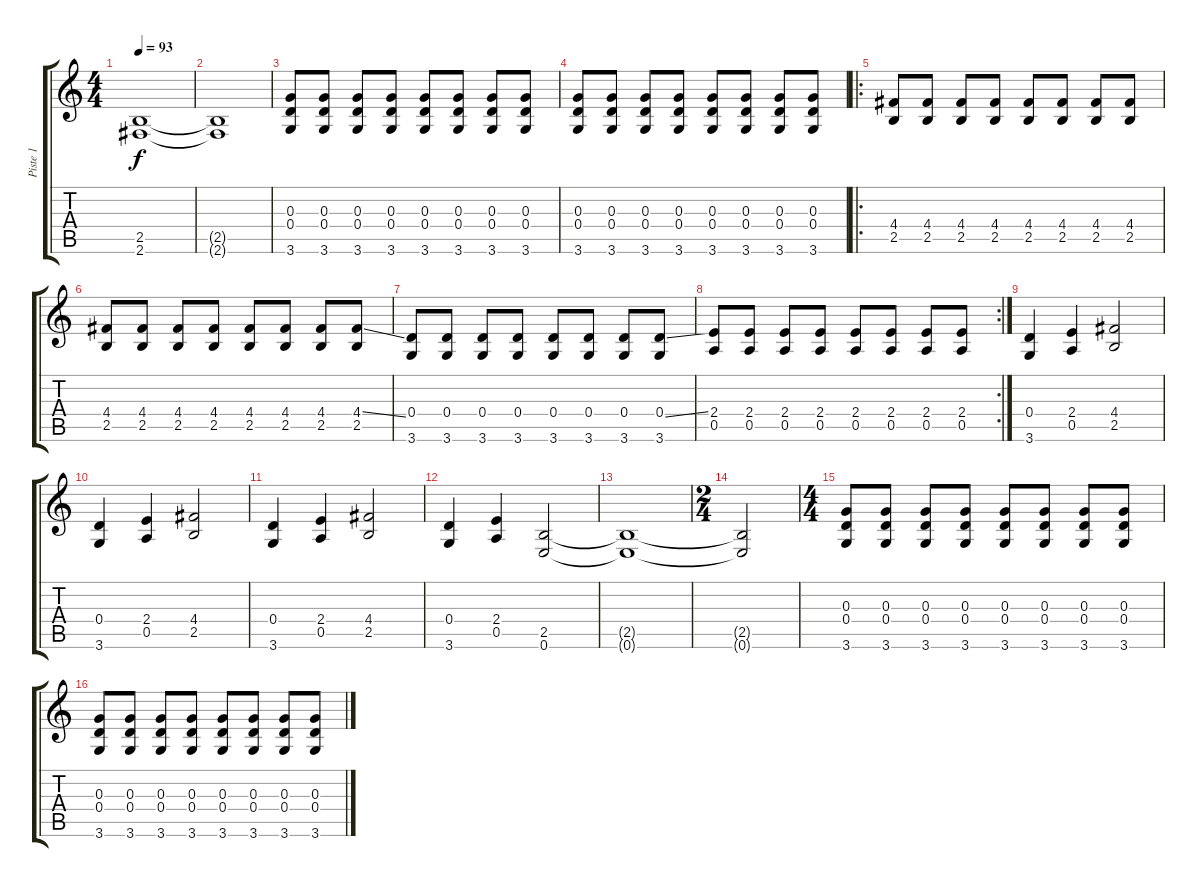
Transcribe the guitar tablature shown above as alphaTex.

\track ("Piste 1" "Piste 1") {instrument distortionguitar}
\staff {score tabs}
\tuning (E4 B3 G3 D3 A2 E2) {hide}
\ts (4 4)
\tempo 93
\clef g2
\ks c
(2.5 2.6).1{dy f} |
(2.5{t} 2.6{t}).1 |
(0.3 0.4 3.6).8 (0.3 0.4 3.6).8 (0.3 0.4 3.6).8 (0.3 0.4 3.6).8 (0.3 0.4 3.6).8 (0.3 0.4 3.6).8 (0.3 0.4 3.6).8 (0.3 0.4 3.6).8 |
(0.3 0.4 3.6).8 (0.3 0.4 3.6).8 (0.3 0.4 3.6).8 (0.3 0.4 3.6).8 (0.3 0.4 3.6).8 (0.3 0.4 3.6).8 (0.3 0.4 3.6).8 (0.3 0.4 3.6).8 |
\ro
(4.4 2.5).8{volume 9} (4.4 2.5).8 (4.4 2.5).8 (4.4 2.5).8 (4.4 2.5).8 (4.4 2.5).8 (4.4 2.5).8 (4.4 2.5).8 |
(4.4 2.5).8 (4.4 2.5).8 (4.4 2.5).8 (4.4 2.5).8 (4.4 2.5).8 (4.4 2.5).8 (4.4 2.5).8 (4.4{ss} 2.5).8 |
(0.4 3.6).8 (0.4 3.6).8 (0.4 3.6).8 (0.4 3.6).8 (0.4 3.6).8 (0.4 3.6).8 (0.4 3.6).8 (0.4{ss} 3.6).8 |
\rc 2
(2.4 0.5).8 (2.4 0.5).8 (2.4 0.5).8 (2.4 0.5).8 (2.4 0.5).8 (2.4 0.5).8 (2.4 0.5).8 (2.4 0.5).8 |
(0.4 3.6).4{volume 13} (2.4 0.5).4 (4.4 2.5).2 |
(0.4 3.6).4 (2.4 0.5).4 (4.4 2.5).2 |
(0.4 3.6).4 (2.4 0.5).4 (4.4 2.5).2 |
(0.4 3.6).4 (2.4 0.5).4 (2.5 0.6).2 |
(2.5{t} 0.6{t}).1 |
\ts (2 4)
(2.5{t} 0.6{t}).2 |
\ts (4 4)
(0.3 0.4 3.6).8 (0.3 0.4 3.6).8 (0.3 0.4 3.6).8 (0.3 0.4 3.6).8 (0.3 0.4 3.6).8 (0.3 0.4 3.6).8 (0.3 0.4 3.6).8 (0.3 0.4 3.6).8 |
(0.3 0.4 3.6).8 (0.3 0.4 3.6).8 (0.3 0.4 3.6).8 (0.3 0.4 3.6).8 (0.3 0.4 3.6).8 (0.3 0.4 3.6).8 (0.3 0.4 3.6).8 (0.3 0.4 3.6).8
